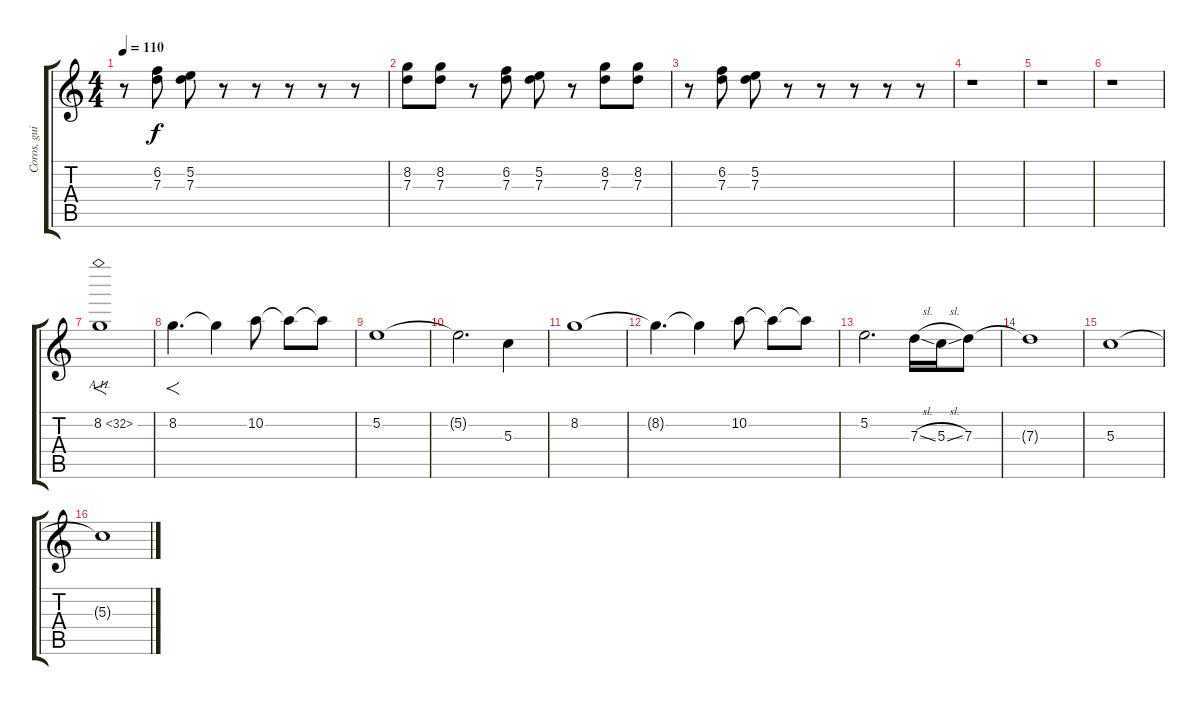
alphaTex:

\track ("Coros, guitarra 2, efectos y solo de arm" "Coros, gui") {instrument distortionguitar}
\staff {score tabs}
\tuning (E4 B3 G3 D3 A2 E2) {hide}
\ts (4 4)
\tempo 110
\clef g2
\ks c
r.8{dy f} (6.2 7.3).8 (5.2 7.3).8 r.8 r.8 r.8 r.8 r.8 |
(8.2 7.3).8 (8.2 7.3).8 r.8 (6.2 7.3).8 (5.2 7.3).8 r.8 (8.2 7.3).8 (8.2 7.3).8 |
r.8 (6.2 7.3).8 (5.2 7.3).8 r.8 r.8 r.8 r.8 r.8 |
r.1 |
r.1 |
r.1 |
8.2{ah 24}.1{f volume 12 instrument overdrivenguitar} |
8.2.4{f d} 8.2{t}.4 10.2.8 10.2{t}.8 10.2{t}.8 |
5.2.1 |
5.2{t}.2{d} 5.3.4 |
8.2.1 |
8.2{t}.4{d} 8.2{t}.4 10.2.8 10.2{t}.8 10.2{t}.8 |
5.2.2{d} 7.3{sl}.16 5.3{sl}.16 7.3.8 |
7.3{t}.1 |
5.3.1 |
5.3{t}.1
